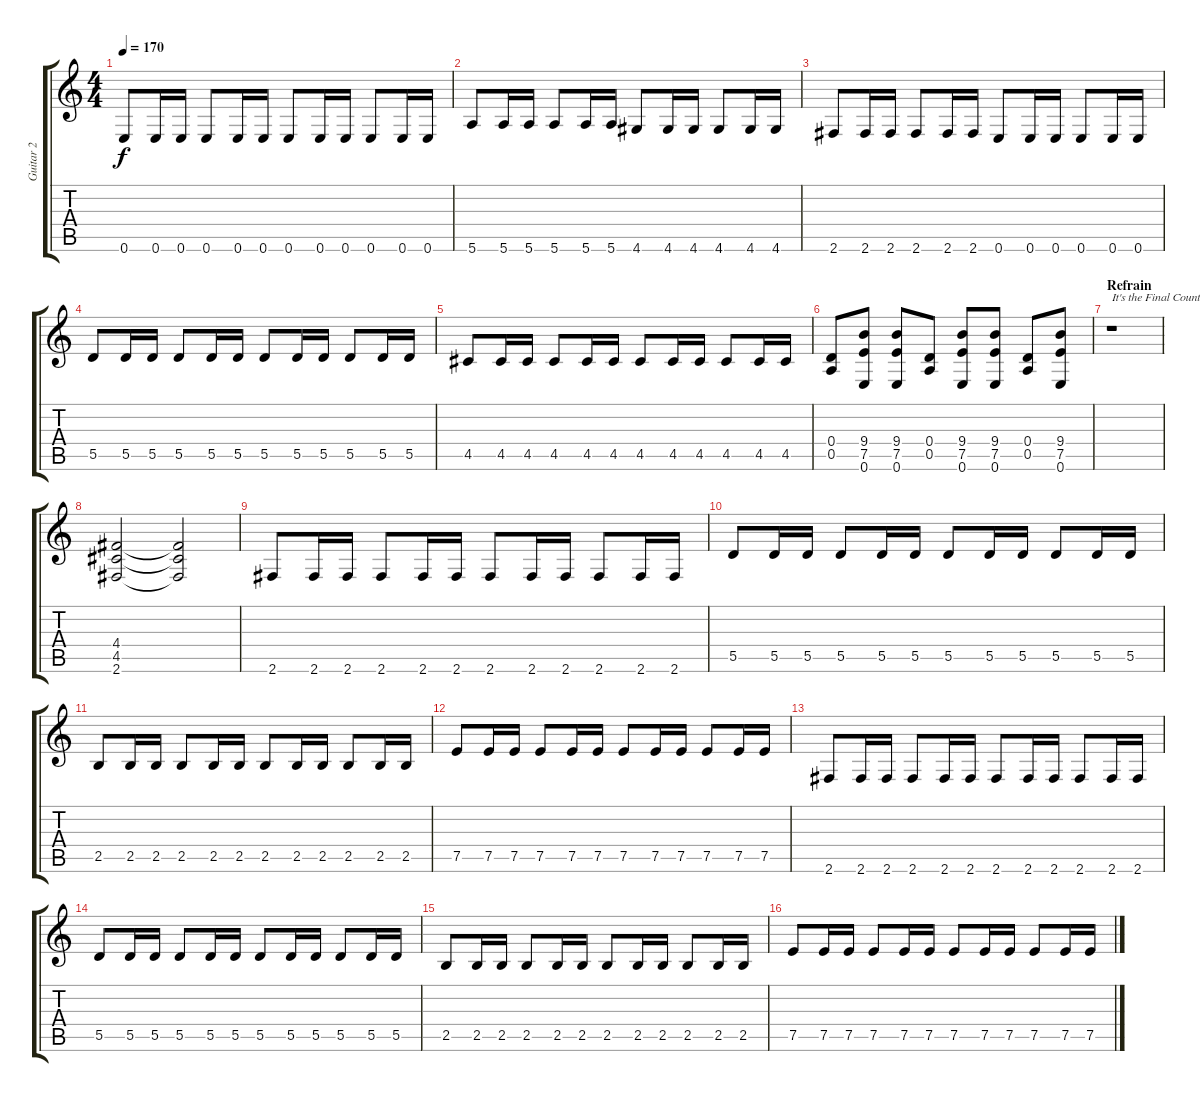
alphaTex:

\track ("Guitar 2" "Guitar 2") {instrument distortionguitar}
\staff {score tabs}
\tuning (E4 B3 G3 D3 A2 E2) {hide}
\ts (4 4)
\tempo 170
\clef g2
\ks c
0.6.8{dy f} 0.6.16 0.6.16 0.6.8 0.6.16 0.6.16 0.6.8 0.6.16 0.6.16 0.6.8 0.6.16 0.6.16 |
5.6.8 5.6.16 5.6.16 5.6.8 5.6.16 5.6.16 4.6.8 4.6.16 4.6.16 4.6.8 4.6.16 4.6.16 |
2.6.8 2.6.16 2.6.16 2.6.8 2.6.16 2.6.16 0.6.8 0.6.16 0.6.16 0.6.8 0.6.16 0.6.16 |
5.5.8 5.5.16 5.5.16 5.5.8 5.5.16 5.5.16 5.5.8 5.5.16 5.5.16 5.5.8 5.5.16 5.5.16 |
4.5.8 4.5.16 4.5.16 4.5.8 4.5.16 4.5.16 4.5.8 4.5.16 4.5.16 4.5.8 4.5.16 4.5.16 |
(0.4 0.5).8 (9.4 7.5 0.6).8 (9.4 7.5 0.6).8 (0.4 0.5).8 (9.4 7.5 0.6).8 (9.4 7.5 0.6).8 (0.4 0.5).8 (9.4 7.5 0.6).8 |
\section ("" "Refrain")
r.1{txt "It's the Final Countdown..."} |
(4.4 4.5 2.6).2 (4.4{t} 4.5{t} 2.6{t}).2 |
2.6.8 2.6.16 2.6.16 2.6.8 2.6.16 2.6.16 2.6.8 2.6.16 2.6.16 2.6.8 2.6.16 2.6.16 |
5.5.8 5.5.16 5.5.16 5.5.8 5.5.16 5.5.16 5.5.8 5.5.16 5.5.16 5.5.8 5.5.16 5.5.16 |
2.5.8 2.5.16 2.5.16 2.5.8 2.5.16 2.5.16 2.5.8 2.5.16 2.5.16 2.5.8 2.5.16 2.5.16 |
7.5.8 7.5.16 7.5.16 7.5.8 7.5.16 7.5.16 7.5.8 7.5.16 7.5.16 7.5.8 7.5.16 7.5.16 |
2.6.8 2.6.16 2.6.16 2.6.8 2.6.16 2.6.16 2.6.8 2.6.16 2.6.16 2.6.8 2.6.16 2.6.16 |
5.5.8 5.5.16 5.5.16 5.5.8 5.5.16 5.5.16 5.5.8 5.5.16 5.5.16 5.5.8 5.5.16 5.5.16 |
2.5.8 2.5.16 2.5.16 2.5.8 2.5.16 2.5.16 2.5.8 2.5.16 2.5.16 2.5.8 2.5.16 2.5.16 |
7.5.8 7.5.16 7.5.16 7.5.8 7.5.16 7.5.16 7.5.8 7.5.16 7.5.16 7.5.8 7.5.16 7.5.16
